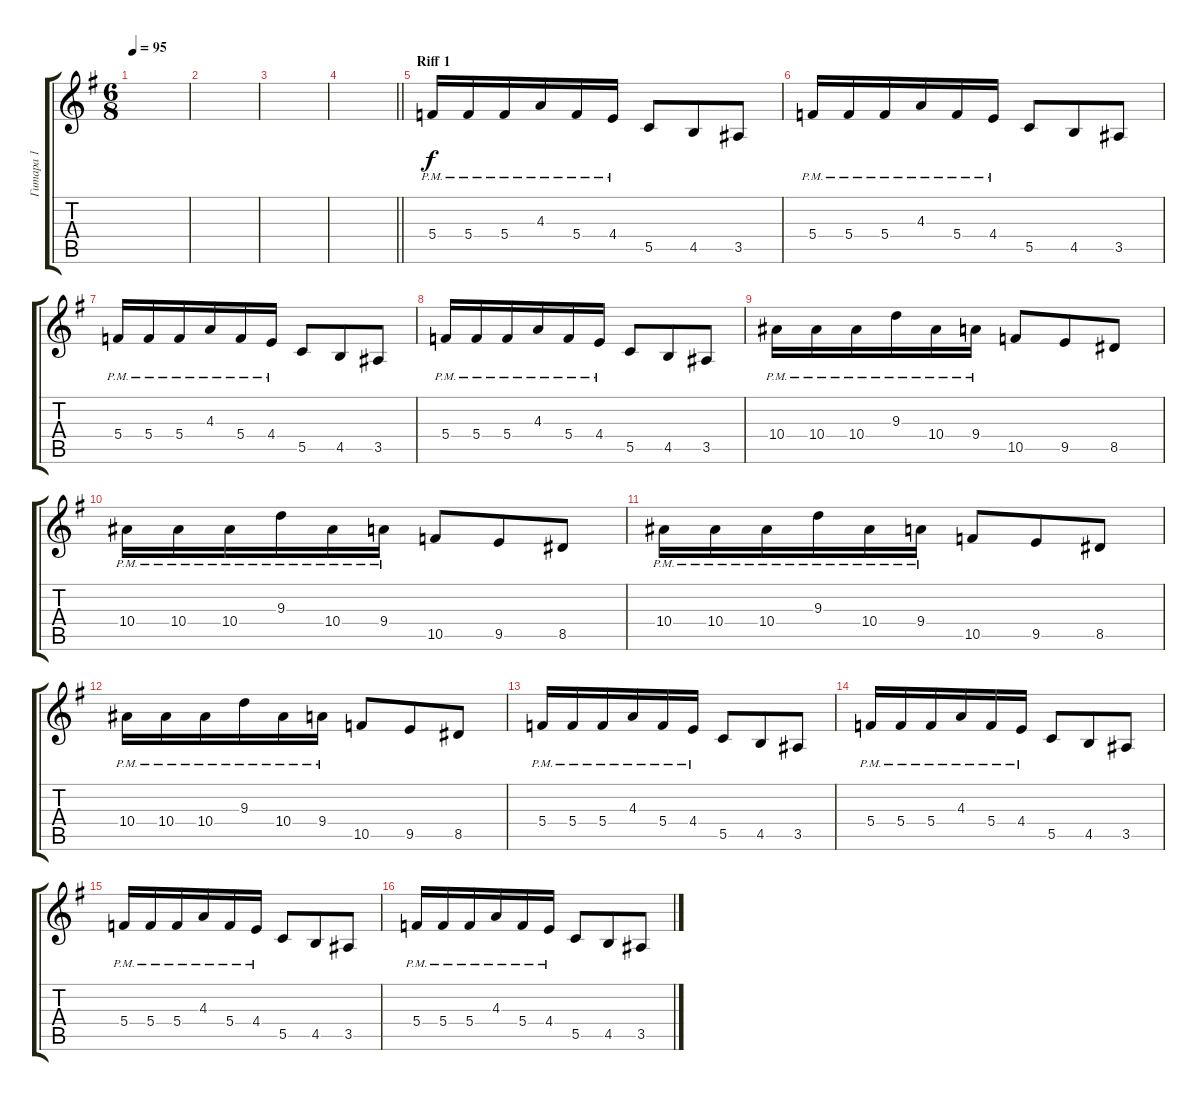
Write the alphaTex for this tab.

\track ("Гитара 1" "Гитара 1") {instrument distortionguitar}
\staff {score tabs}
\tuning (D4 A3 F3 C3 G2 D2) {hide}
\ts (6 8)
\tempo 95
\clef g2
\ks eminor
|
|
|
\barLineRight lightlight
|
\section ("" "Riff 1")
5.4{pm}.16 5.4{pm}.16 5.4{pm}.16 4.3{pm}.16 5.4{pm}.16 4.4{pm}.16 5.5.8 4.5.8 3.5.8 |
5.4{pm}.16 5.4{pm}.16 5.4{pm}.16 4.3{pm}.16 5.4{pm}.16 4.4{pm}.16 5.5.8 4.5.8 3.5.8 |
5.4{pm}.16 5.4{pm}.16 5.4{pm}.16 4.3{pm}.16 5.4{pm}.16 4.4{pm}.16 5.5.8 4.5.8 3.5.8 |
5.4{pm}.16 5.4{pm}.16 5.4{pm}.16 4.3{pm}.16 5.4{pm}.16 4.4{pm}.16 5.5.8 4.5.8 3.5.8 |
10.4{pm}.16 10.4{pm}.16 10.4{pm}.16 9.3{pm}.16 10.4{pm}.16 9.4{pm}.16 10.5.8 9.5.8 8.5.8 |
10.4{pm}.16 10.4{pm}.16 10.4{pm}.16 9.3{pm}.16 10.4{pm}.16 9.4{pm}.16 10.5.8 9.5.8 8.5.8 |
10.4{pm}.16 10.4{pm}.16 10.4{pm}.16 9.3{pm}.16 10.4{pm}.16 9.4{pm}.16 10.5.8 9.5.8 8.5.8 |
10.4{pm}.16 10.4{pm}.16 10.4{pm}.16 9.3{pm}.16 10.4{pm}.16 9.4{pm}.16 10.5.8 9.5.8 8.5.8 |
5.4{pm}.16 5.4{pm}.16 5.4{pm}.16 4.3{pm}.16 5.4{pm}.16 4.4{pm}.16 5.5.8 4.5.8 3.5.8 |
5.4{pm}.16 5.4{pm}.16 5.4{pm}.16 4.3{pm}.16 5.4{pm}.16 4.4{pm}.16 5.5.8 4.5.8 3.5.8 |
5.4{pm}.16 5.4{pm}.16 5.4{pm}.16 4.3{pm}.16 5.4{pm}.16 4.4{pm}.16 5.5.8 4.5.8 3.5.8 |
5.4{pm}.16 5.4{pm}.16 5.4{pm}.16 4.3{pm}.16 5.4{pm}.16 4.4{pm}.16 5.5.8 4.5.8 3.5.8
